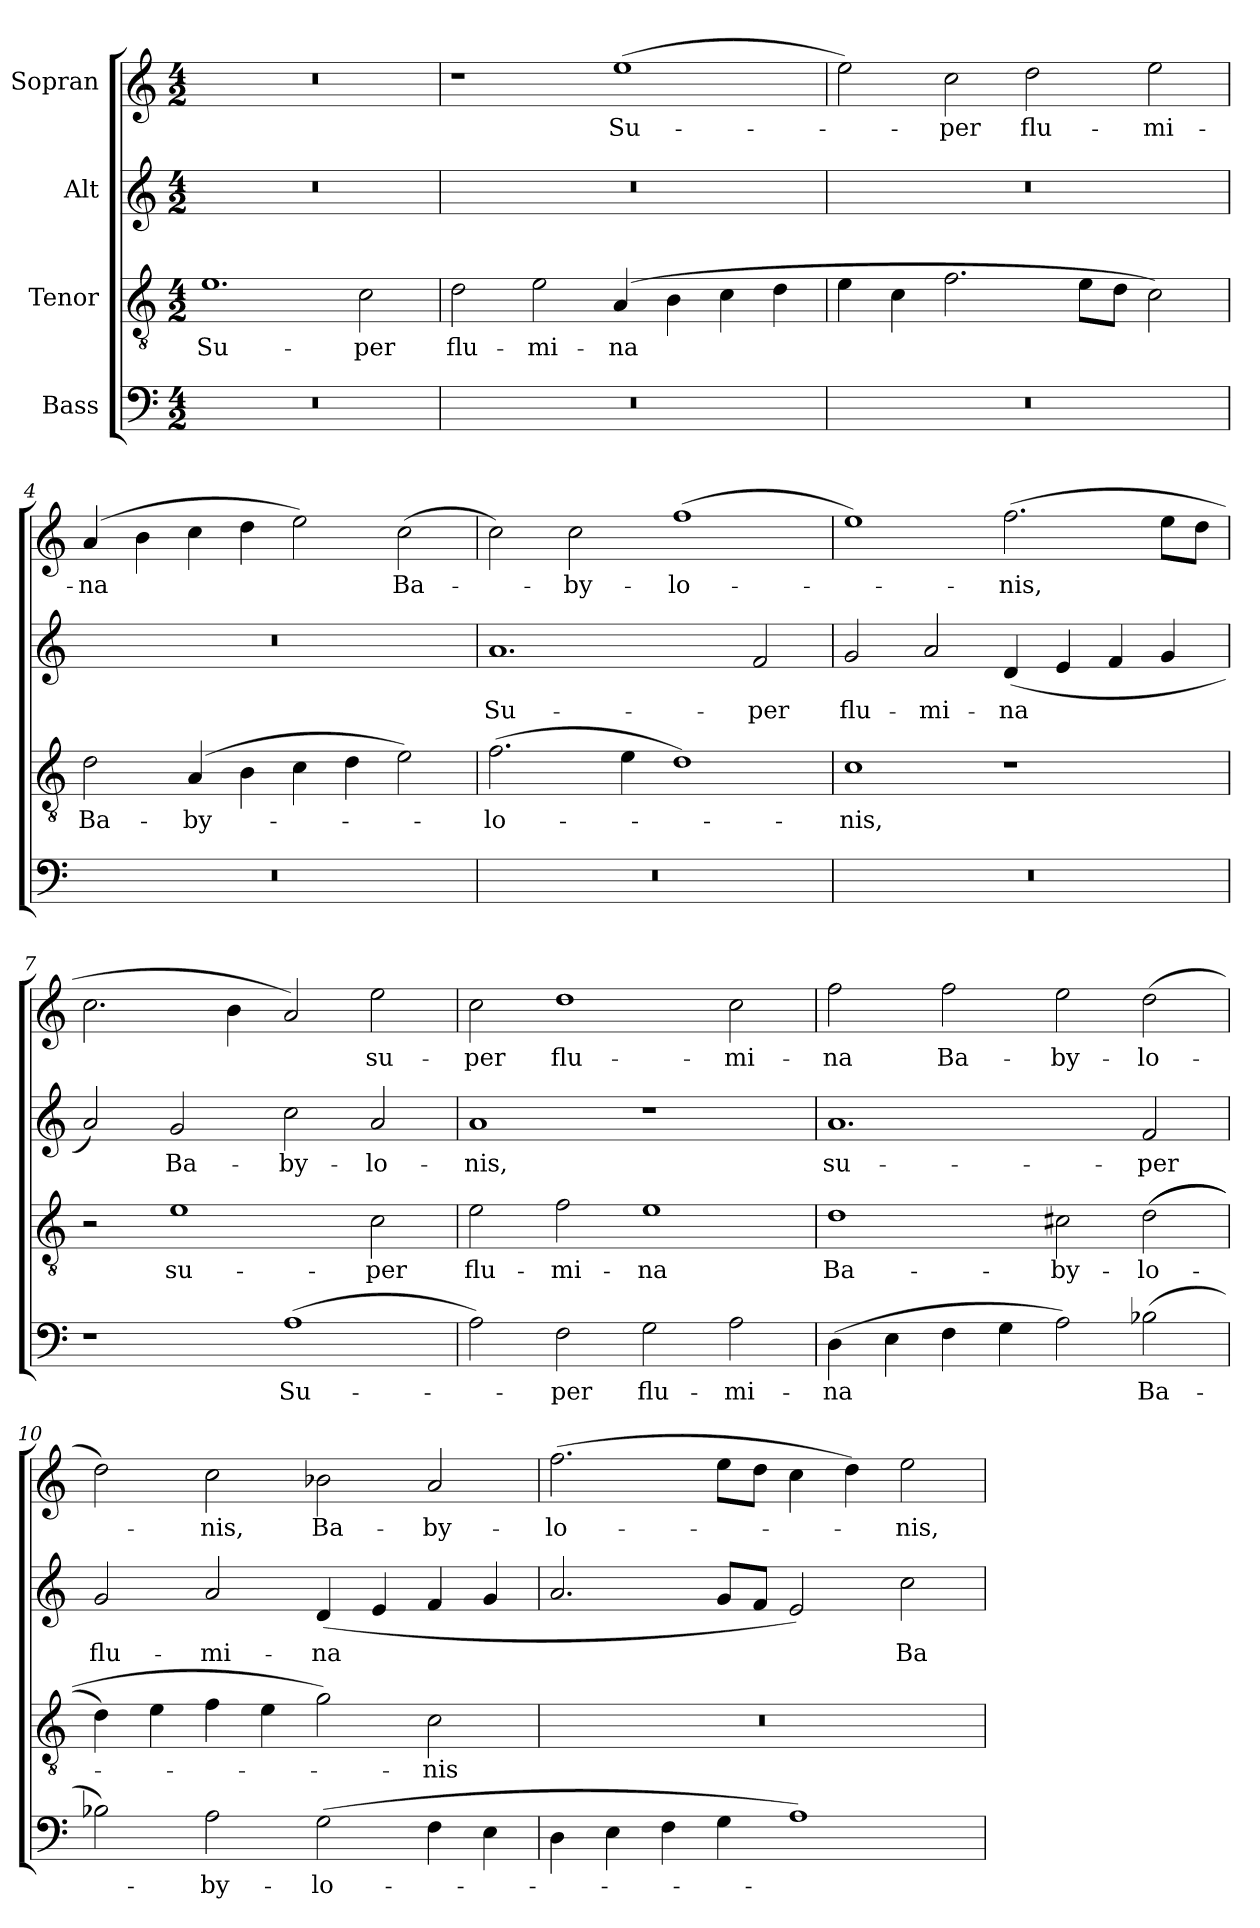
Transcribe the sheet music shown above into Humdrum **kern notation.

**kern	**text	**kern	**text	**kern	**text	**kern	**text
*part4	*part4	*part3	*part3	*part2	*part2	*part1	*part1
*staff4	*staff4	*staff3	*staff3	*staff2	*staff2	*staff1	*staff1
*I"Bass	*	*I"Tenor	*	*I"Alt	*	*I"Sopran	*
*clefF4	*	*clefGv2	*	*clefG2	*	*clefG2	*
*k[]	*	*k[]	*	*k[]	*	*k[]	*
*M4/2	*	*M4/2	*	*M4/2	*	*M4/2	*
*MM184	*	*MM184	*	*MM184	*	*MM184	*
=1	=1	=1	=1	=1	=1	=1	=1
0r	.	1.e	Su-	0r	.	0r	.
.	.	2c\	per	.	.	.	.
=2	=2	=2	=2	=2	=2	=2	=2
0r	.	2d\	flu-	0r	.	1r	.
.	.	2e\	mi-	.	.	.	.
.	.	(4A/	na	.	.	(1ee	Su-
.	.	4B\	.	.	.	.	.
.	.	4c\	.	.	.	.	.
.	.	4d\	.	.	.	.	.
=3	=3	=3	=3	=3	=3	=3	=3
0r	.	4e\	.	0r	.	2ee\)	.
.	.	4c\	.	.	.	.	.
.	.	2.f\	.	.	.	2cc\	-per
.	.	.	.	.	.	2dd\	flu-
.	.	8e\L	.	.	.	.	.
.	.	8d\J	.	.	.	.	.
.	.	2c\)	.	.	.	2ee\	mi-
=4	=4	=4	=4	=4	=4	=4	=4
0r	.	2d\	Ba-	0r	.	(4a/	na
.	.	.	.	.	.	4b\	.
.	.	(4A/	-by-	.	.	4cc\	.
.	.	4B\	.	.	.	4dd\	.
.	.	4c\	.	.	.	2ee\)	.
.	.	4d\	.	.	.	.	.
.	.	2e\)	.	.	.	(2cc\	Ba-
=5	=5	=5	=5	=5	=5	=5	=5
0r	.	(2.f\	-lo-	1.a	Su-	2cc\)	.
.	.	.	.	.	.	2cc\	-by-
.	.	4e\	.	.	.	.	.
.	.	1d)	.	.	.	(1ff	lo-
.	.	.	.	2f/	per	.	.
!!LO:LB:g=z
=6	=6	=6	=6	=6	=6	=6	=6
0r	.	1c	-nis,	2g/	flu-	1ee)	.
.	.	.	.	2a/	mi-	.	.
.	.	1r	.	(4d/	na	(2.ff\	-nis,
.	.	.	.	4e/	.	.	.
.	.	.	.	4f/	.	.	.
.	.	.	.	4g/	.	8ee\L	.
.	.	.	.	.	.	8dd\J	.
=7	=7	=7	=7	=7	=7	=7	=7
1r	.	2r	.	2a/)	.	2.cc\	.
.	.	1e	su-	2g/	Ba-	.	.
.	.	.	.	.	.	4b\	.
(1A	Su-	.	.	2cc\	by-	2a/)	.
.	.	2c\	per	2a/	lo-	2ee\	su-
=8	=8	=8	=8	=8	=8	=8	=8
2A\)	.	2e\	flu-	1a	nis,	2cc\	-per
2F\	-per	2f\	mi-	.	.	1dd	flu-
2G\	flu-	1e	na	1r	.	.	.
2A\	-mi-	.	.	.	.	2cc\	mi-
=9	=9	=9	=9	=9	=9	=9	=9
(4D\	-na	1d	Ba-	1.a	su-	2ff\	na
4E\	.	.	.	.	.	.	.
4F\	.	.	.	.	.	2ff\	Ba-
4G\	.	.	.	.	.	.	.
2A\)	.	2c#X\	by-	.	.	2ee\	by-
(2B-X\	Ba-	((2d\	lo-	2f/	per	(2dd\	lo-
!!LO:LB:g=z
=10	=10	=10	=10	=10	=10	=10	=10
2B-X\)	.	4d\)	.	2g/	flu-	2dd\)	.
.	.	4e\	.	.	.	.	.
2A\	-by-	4f\	.	2a/	mi-	2cc\	-nis,
.	.	4e\	.	.	.	.	.
(2G\	-lo-	2g\)	.	(4d/	na	2b-X\	Ba-
.	.	.	.	4e/	.	.	.
4F\	.	2c\	-nis	4f/	.	2a/	by-
4E\	.	.	.	4g/	.	.	.
=11	=11	=11	=11	=11	=11	=11	=11
4D\	.	0r	.	2.a/	.	(2.ff\	lo-
4E\	.	.	.	.	.	.	.
4F\	.	.	.	.	.	.	.
4G\	.	.	.	8g/L	.	8ee\L	.
.	.	.	.	8f/J	.	8dd\J	.
1A)	.	.	.	2e/)	.	4cc\	.
.	.	.	.	.	.	4dd\)	.
.	.	.	.	2cc\	Ba-	2ee\	-nis,
=	=	=	=	=	=	=	=
*-	*-	*-	*-	*-	*-	*-	*-
